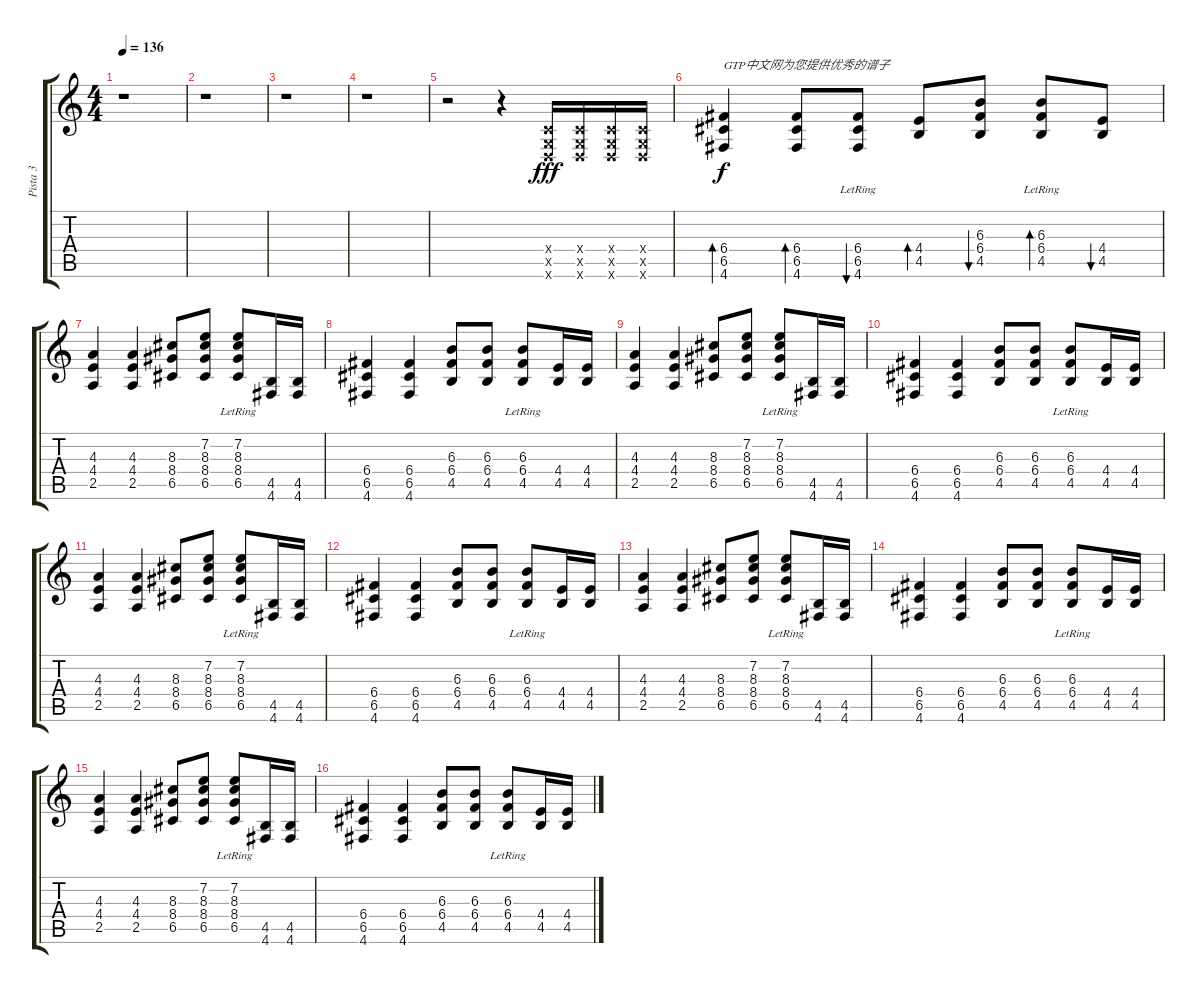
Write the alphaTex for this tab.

\track ("Pista 3" "Pista 3") {instrument distortionguitar}
\staff {score tabs}
\tuning (D4 A3 F3 C3 G2 D2) {hide}
\ts (4 4)
\tempo 136
\clef g2
\ks c
r.1{dy fff instrument distortionguitar} |
r.1 |
r.1 |
r.1 |
r.2 r.4 (0.4{x} 0.5{x} 0.6{x}).16{instrument guitarfretnoise} (0.4{x} 0.5{x} 0.6{x}).16 (0.4{x} 0.5{x} 0.6{x}).16 (0.4{x} 0.5{x} 0.6{x}).16 |
(6.4 6.5 4.6).4{bd 60 txt "GTP中文网为您提供优秀的谱子" dy f instrument distortionguitar} (6.4 6.5 4.6).8{bd 30} (6.4 6.5 4.6{lr}).8{bu 30} (4.4 4.5).8{bd 30} (6.3 6.4 4.5).8{bu 30} (6.3{lr} 6.4 4.5).8{bd 30} (4.4 4.5).8{bu 30} |
(4.3 4.4 2.5).4 (4.3 4.4 2.5).4 (8.3 8.4 6.5).8 (7.2 8.3 8.4 6.5).8 (7.2{lr} 8.3{lr} 8.4{lr} 6.5).8 (4.5 4.6).16 (4.5 4.6).16 |
(6.4 6.5 4.6).4 (6.4 6.5 4.6).4 (6.3 6.4 4.5).8 (6.3 6.4 4.5).8 (6.3{lr} 6.4 4.5).8 (4.4 4.5).16 (4.4 4.5).16 |
(4.3 4.4 2.5).4 (4.3 4.4 2.5).4 (8.3 8.4 6.5).8 (7.2 8.3 8.4 6.5).8 (7.2{lr} 8.3{lr} 8.4{lr} 6.5).8 (4.5 4.6).16 (4.5 4.6).16 |
(6.4 6.5 4.6).4 (6.4 6.5 4.6).4 (6.3 6.4 4.5).8 (6.3 6.4 4.5).8 (6.3{lr} 6.4 4.5).8 (4.4 4.5).16 (4.4 4.5).16 |
(4.3 4.4 2.5).4 (4.3 4.4 2.5).4 (8.3 8.4 6.5).8 (7.2 8.3 8.4 6.5).8 (7.2{lr} 8.3{lr} 8.4{lr} 6.5).8 (4.5 4.6).16 (4.5 4.6).16 |
(6.4 6.5 4.6).4 (6.4 6.5 4.6).4 (6.3 6.4 4.5).8 (6.3 6.4 4.5).8 (6.3{lr} 6.4 4.5).8 (4.4 4.5).16 (4.4 4.5).16 |
(4.3 4.4 2.5).4 (4.3 4.4 2.5).4 (8.3 8.4 6.5).8 (7.2 8.3 8.4 6.5).8 (7.2{lr} 8.3{lr} 8.4{lr} 6.5).8 (4.5 4.6).16 (4.5 4.6).16 |
(6.4 6.5 4.6).4 (6.4 6.5 4.6).4 (6.3 6.4 4.5).8 (6.3 6.4 4.5).8 (6.3{lr} 6.4 4.5).8 (4.4 4.5).16 (4.4 4.5).16 |
(4.3 4.4 2.5).4 (4.3 4.4 2.5).4 (8.3 8.4 6.5).8 (7.2 8.3 8.4 6.5).8 (7.2{lr} 8.3{lr} 8.4{lr} 6.5).8 (4.5 4.6).16 (4.5 4.6).16 |
(6.4 6.5 4.6).4 (6.4 6.5 4.6).4 (6.3 6.4 4.5).8 (6.3 6.4 4.5).8 (6.3{lr} 6.4 4.5).8 (4.4 4.5).16 (4.4 4.5).16
